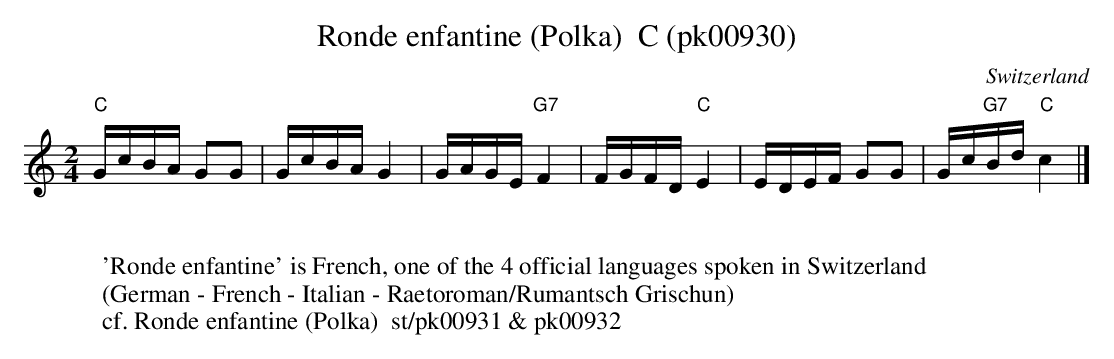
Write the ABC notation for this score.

X:1
T:Ronde enfantine (Polka)  C (pk00930)
O:Switzerland
M:2/4
L:1/16
K:C major
"C"GcBA G2G2 | GcBA G4 | GAGE "G7"F4 | FGFD "C"E4 | EDEF G2G2 | Gc"G7"Bd "C"c4 |]
W:
W: 'Ronde enfantine' is French, one of the 4 official languages spoken in Switzerland
W: (German - French - Italian - Raetoroman/Rumantsch Grischun)
W: cf. Ronde enfantine (Polka)  st/pk00931 & pk00932
